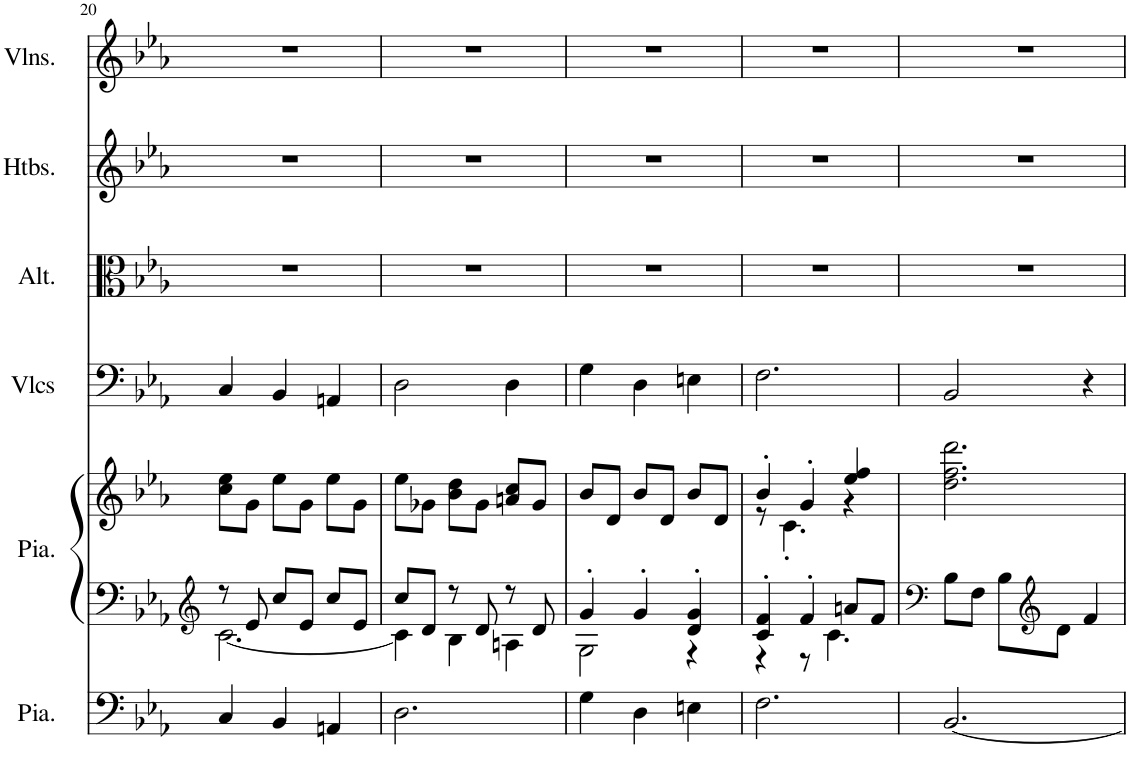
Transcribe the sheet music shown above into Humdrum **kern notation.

**kern	**kern	**kern	**kern	**kern	**kern	**kern
*part6	*part5	*part5	*part4	*part3	*part2	*part1
*staff7	*staff6	*staff5	*staff4	*staff3	*staff2	*staff1
*I"Piano, Pedals	*I"Piano, Organ	*	*I"Violoncelles, Bass	*I"Altos, Tenor	*I"Hautbois, Alto	*I"Violons, Soprano
*I'Pia.	*I'Pia.	*	*I'Vlcs	*I'Alt.	*I'Htbs.	*I'Vlns.
!!LO:PB:g=z
*clefF4	*clefG2	*clefG2	*clefF4	*clefC3	*clefG2	*clefG2
*k[b-e-a-]	*k[b-e-a-]	*k[b-e-a-]	*k[b-e-a-]	*k[b-e-a-]	*k[b-e-a-]	*k[b-e-a-]
*M3/4	*M3/4	*M3/4	*M3/4	*M3/4	*M3/4	*M3/4
=20	=20	=20	=20	=20	=20	=20
*	*^	*	*	*	*	*
4C/	8r	[2.c\	8cc\ 8ee-\L	4C/	2.r	2.r	2.r
.	8e-/	.	8g\J	.	.	.	.
4BB-/	8cc/L	.	8ee-\L	4BB-/	.	.	.
.	8e-/J	.	8g\J	.	.	.	.
4AAn/	8cc/L	.	8ee-\L	4AAn/	.	.	.
.	8e-/J	.	8g\J	.	.	.	.
=21	=21	=21	=21	=21	=21	=21	=21
2.D\	8cc/L	4c\]	8ee-\L	2D\	2.r	2.r	2.r
.	8d/J	.	8g-X\J	.	.	.	.
.	8r	4B-\	8b-\ 8dd\L	.	.	.	.
.	8d/	.	8g-\J	.	.	.	.
.	8r	4An\	8an/ 8cc/L	4D\	.	.	.
.	8d/	.	8g-/J	.	.	.	.
=22	=22	=22	=22	=22	=22	=22	=22
4G\	4g'/	2G\	8b-/L	4G\	2.r	2.r	2.r
.	.	.	8d/J	.	.	.	.
4D\	4g'/	.	8b-/L	4D\	.	.	.
.	.	.	8d/J	.	.	.	.
4En\	4d/' 4g/'	4r	8b-/L	4En\	.	.	.
.	.	.	8d/J	.	.	.	.
=23	=23	=23	=23	=23	=23	=23	=23
*	*	*	*^	*	*	*	*
2.F\	4c/' 4f/'	4r	4b-'/	8r	2.F\	2.r	2.r	2.r
.	.	.	.	4.c'\	.	.	.	.
.	4f'/	8r	4g'/	.	.	.	.	.
.	.	4.c\	.	.	.	.	.	.
.	8an/L	.	4ee-/ 4ff/	4r	.	.	.	.
.	8f/J	.	.	.	.	.	.	.
*	*v	*v	*	*	*	*	*	*
*	*	*v	*v	*	*	*	*
=24	=24	=24	=24	=24	=24	=24
*	*clefF4	*	*	*	*	*
[2.BB-/	8B-\L	2.dd\ 2.ff\ 2.ddd\	2BB-/	2.r	2.r	2.r
.	8F\J	.	.	.	.	.
.	8B-\L	.	.	.	.	.
*	*clefG2	*	*	*	*	*
.	8d\J	.	.	.	.	.
.	4f/	.	4r	.	.	.
=	=	=	=	=	=	=
*-	*-	*-	*-	*-	*-	*-
